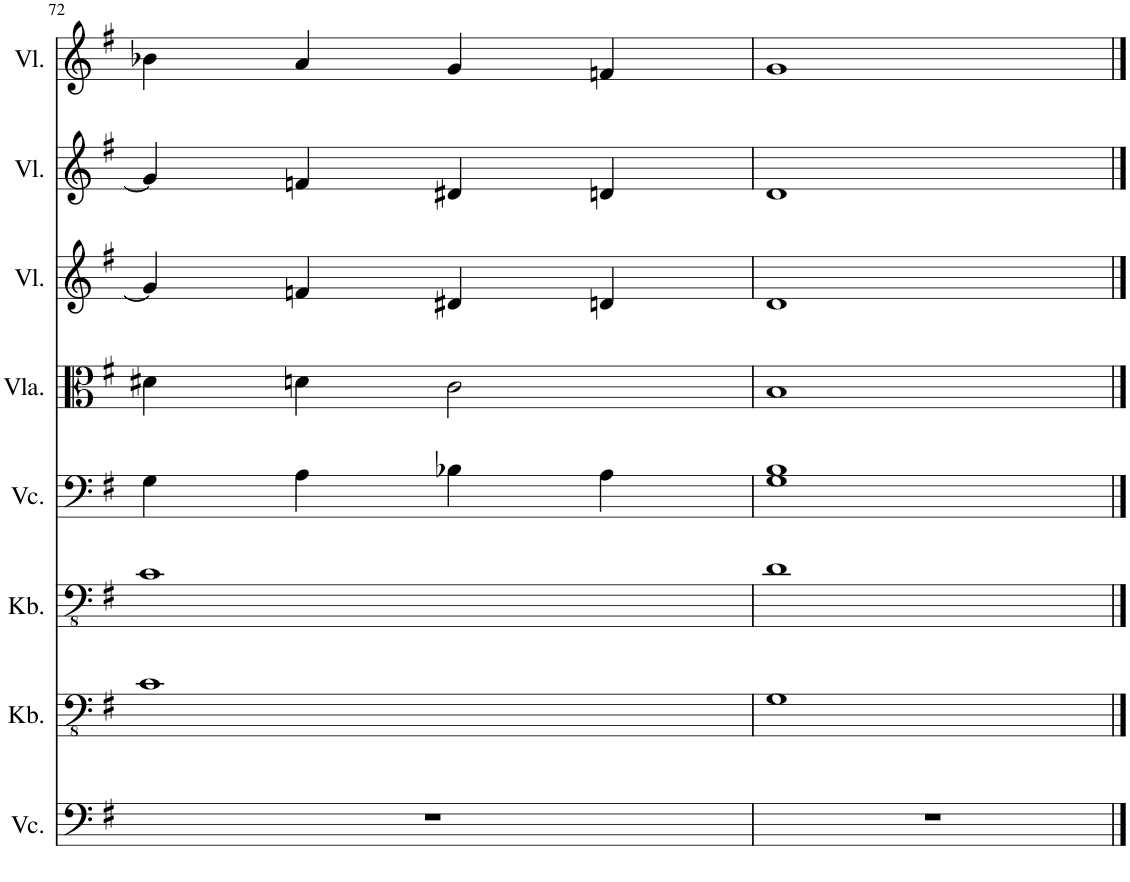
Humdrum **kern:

**kern	**kern	**kern	**kern	**kern	**kern	**kern	**kern
*part8	*part7	*part6	*part5	*part4	*part3	*part2	*part1
*staff8	*staff7	*staff6	*staff5	*staff4	*staff3	*staff2	*staff1
*I"Violoncello, Bariton solo	*I"Kontrabass, Bass 2	*I"Kontrabass, Bass 1	*I"Violoncello, Tenor	*I"Bratsche, Alt	*I"Violine, Sopran 2	*I"Violine, Sopran 1	*I"Violine, Sopran solo
*I'Vc.	*I'Kb.	*I'Kb.	*I'Vc.	*	*I'Vl.	*I'Vl.	*I'Vl.
!!LO:PB:g=z
*clefF4	*clefFv4	*clefFv4	*clefF4	*clefC3	*clefG2	*clefG2	*clefG2
*	*Trd7c12	*Trd7c12	*	*	*	*	*
*k[f#]	*k[f#]	*k[f#]	*k[f#]	*k[f#]	*k[f#]	*k[f#]	*k[f#]
*M4/4	*M4/4	*M4/4	*M4/4	*M4/4	*M4/4	*M4/4	*M4/4
=72	=72	=72	=72	=72	=72	=72	=72
1r	1C	1C	4G\	4d#X\	4g/]	4g/]	4b-X\
.	.	.	4A\	4dn\	4fn/	4fn/	4a/
.	.	.	4B-X\	2c\	4d#X/	4d#X/	4g/
.	.	.	4A\	.	4dn/	4dn/	4fn/
=73	=73	=73	=73	=73	=73	=73	=73
1r	1GG	1D	1G 1B	1B	1d	1d	1g
==	==	==	==	==	==	==	==
*-	*-	*-	*-	*-	*-	*-	*-
